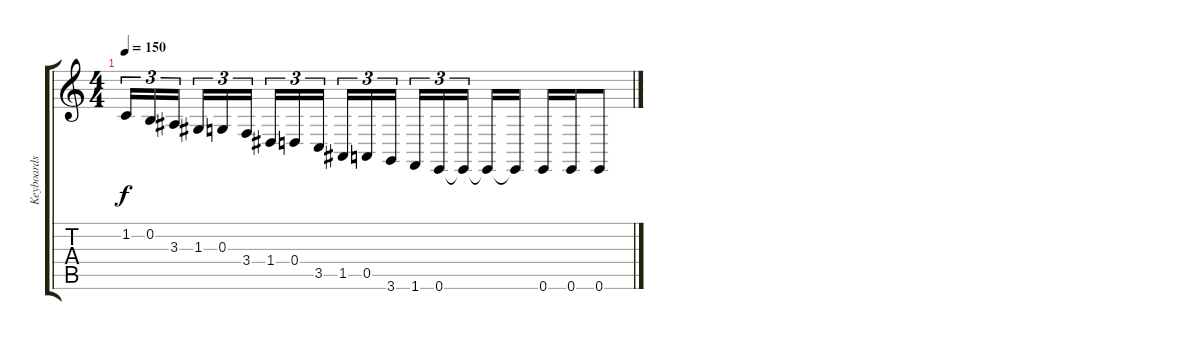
\track ("Keyboards" "Keyboards") {instrument harpsichord}
\staff {score tabs}
\tuning (E4 B3 G3 D3 A2 E2) {hide}
\ts (4 4)
\tempo 150
\clef g2
\ks c
1.2.16{tu (3 2) dy f} 0.2.16{tu (3 2)} 3.3.16{tu (3 2)} 1.3.16{tu (3 2)} 0.3.16{tu (3 2)} 3.4.16{tu (3 2)} 1.4.16{tu (3 2)} 0.4.16{tu (3 2)} 3.5.16{tu (3 2)} 1.5.16{tu (3 2)} 0.5.16{tu (3 2)} 3.6.16{tu (3 2)} 1.6.16{tu (3 2)} 0.6.16{tu (3 2)} 0.6{t}.16{tu (3 2)} 0.6{t}.16 0.6{t}.16 0.6.16 0.6.16 0.6.8
